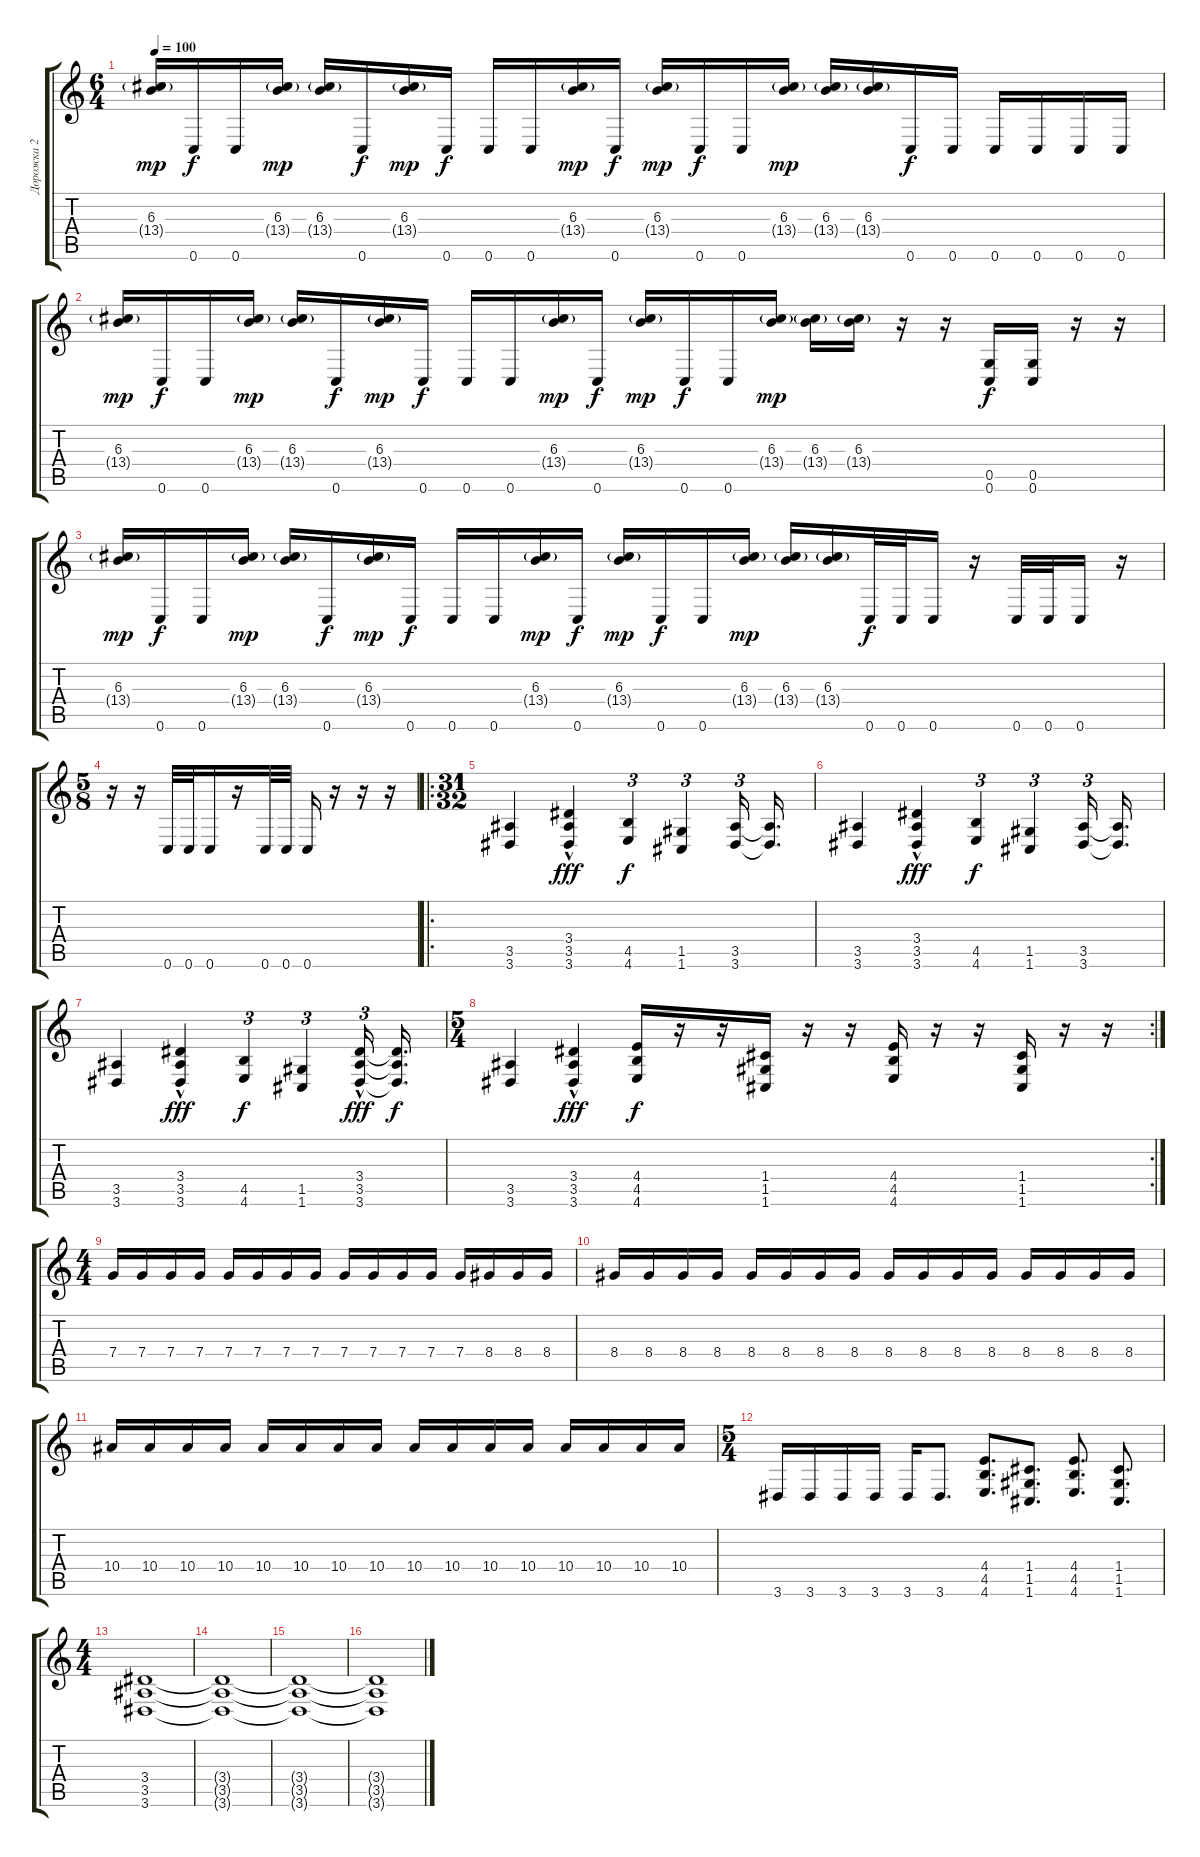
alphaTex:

\track ("Дорожка 2" "Дорожка 2") {instrument overdrivenguitar}
\staff {score tabs}
\tuning (D4 A3 F3 C3 G2 C2) {hide}
\ts (6 4)
\tempo 100
\clef g2
\ks c
(6.3 13.4{g}).16{dy mp} 0.6.16{dy f} 0.6.16 (6.3 13.4{g}).16{dy mp} (6.3 13.4{g}).16 0.6.16{dy f} (6.3 13.4{g}).16{dy mp} 0.6.16{dy f} 0.6.16 0.6.16 (6.3 13.4{g}).16{dy mp} 0.6.16{dy f} (6.3 13.4{g}).16{dy mp} 0.6.16{dy f} 0.6.16 (6.3 13.4{g}).16{dy mp} (6.3 13.4{g}).16 (6.3 13.4{g}).16 0.6.16{dy f} 0.6.16 0.6.16 0.6.16 0.6.16 0.6.16 |
(6.3 13.4{g}).16{dy mp} 0.6.16{dy f} 0.6.16 (6.3 13.4{g}).16{dy mp} (6.3 13.4{g}).16 0.6.16{dy f} (6.3 13.4{g}).16{dy mp} 0.6.16{dy f} 0.6.16 0.6.16 (6.3 13.4{g}).16{dy mp} 0.6.16{dy f} (6.3 13.4{g}).16{dy mp} 0.6.16{dy f} 0.6.16 (6.3 13.4{g}).16{dy mp} (6.3 13.4{g}).16 (6.3 13.4{g}).16 r.16 r.16 (0.5 0.6).16{dy f} (0.5 0.6).16 r.16 r.16 |
(6.3 13.4{g}).16{dy mp} 0.6.16{dy f} 0.6.16 (6.3 13.4{g}).16{dy mp} (6.3 13.4{g}).16 0.6.16{dy f} (6.3 13.4{g}).16{dy mp} 0.6.16{dy f} 0.6.16 0.6.16 (6.3 13.4{g}).16{dy mp} 0.6.16{dy f} (6.3 13.4{g}).16{dy mp} 0.6.16{dy f} 0.6.16 (6.3 13.4{g}).16{dy mp} (6.3 13.4{g}).16 (6.3 13.4{g}).16 0.6.32{dy f} 0.6.32 0.6.16 r.16 0.6.32 0.6.32 0.6.16 r.16 |
\ts (5 8)
r.16 r.16 0.6.32 0.6.32 0.6.16 r.16 0.6.32 0.6.32 0.6.16 r.16 r.16 r.16 |
\ro
\ts (31 32)
(3.5 3.6).4 (3.4{hac} 3.5 3.6).4{dy fff} (4.5 4.6).4{tu (3 2) dy f} (1.5 1.6).4{tu (3 2)} (3.5 3.6).16{tu (3 2)} (3.5{t} 3.6{t}).16{d} |
(3.5 3.6).4 (3.4{hac} 3.5 3.6).4{dy fff} (4.5 4.6).4{tu (3 2) dy f} (1.5 1.6).4{tu (3 2)} (3.5 3.6).16{tu (3 2)} (3.5{t} 3.6{t}).16{d} |
(3.5 3.6).4 (3.4{hac} 3.5 3.6).4{dy fff} (4.5 4.6).4{tu (3 2) dy f} (1.5 1.6).4{tu (3 2)} (3.4{hac} 3.5 3.6).16{tu (3 2) dy fff} (3.4{t} 3.5{t} 3.6{t}).16{d dy f} |
\rc 2
\ts (5 4)
(3.5 3.6).4 (3.4{hac} 3.5 3.6).4{dy fff} (4.4 4.5 4.6).16{dy f} r.16 r.16 (1.4 1.5 1.6).16 r.16 r.16 (4.4 4.5 4.6).16 r.16 r.16 (1.4 1.5 1.6).16 r.16 r.16 |
\ts (4 4)
7.4.16{volume 11 balance 10} 7.4.16 7.4.16 7.4.16 7.4.16 7.4.16 7.4.16 7.4.16 7.4.16 7.4.16 7.4.16 7.4.16 7.4.16 8.4.16 8.4.16 8.4.16 |
8.4.16 8.4.16 8.4.16 8.4.16 8.4.16 8.4.16 8.4.16 8.4.16 8.4.16 8.4.16 8.4.16 8.4.16 8.4.16 8.4.16 8.4.16 8.4.16 |
10.4.16 10.4.16 10.4.16 10.4.16 10.4.16 10.4.16 10.4.16 10.4.16 10.4.16 10.4.16 10.4.16 10.4.16 10.4.16 10.4.16 10.4.16 10.4.16 |
\ts (5 4)
3.6.16 3.6.16 3.6.16 3.6.16 3.6.16 3.6.8{d} (4.4 4.5 4.6).8{d} (1.4 1.5 1.6).8{d} (4.4 4.5 4.6).8{d} (1.4 1.5 1.6).8{d} |
\ts (4 4)
(3.4 3.5 3.6).1 |
(3.4{t} 3.5{t} 3.6{t}).1 |
(3.4{t} 3.5{t} 3.6{t}).1 |
(3.4{t} 3.5{t} 3.6{t}).1
